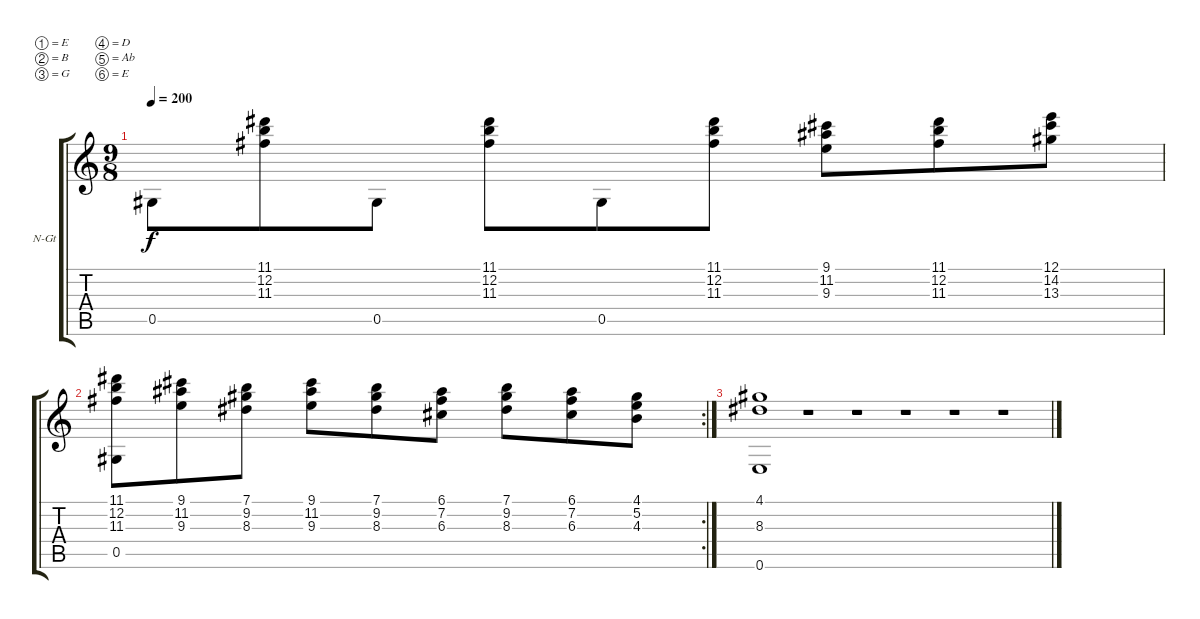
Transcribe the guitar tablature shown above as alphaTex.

\bracketExtendMode groupsimilarinstruments
\firstSystemTrackNameOrientation horizontal
\otherSystemsTrackNameOrientation horizontal
\track ("Classic Guitar" "N-Gt") {instrument acousticguitarnylon}
\staff {score tabs}
\tuning (E4 B3 G3 D3 Ab2 E2)
\ts (9 8)
\tempo 200
\clef g2
\ks c
0.5.8{dy f} (11.1 12.2 11.3).8 0.5.8 (11.1 12.2 11.3).8 0.5.8 (11.1 12.2 11.3).8 (9.1 11.2 9.3).8 (11.1 12.2 11.3).8 (12.1 14.2 13.3).8 |
\rc 2
(11.1 12.2 11.3 0.5).8 (9.1 11.2 9.3).8 (7.1 9.2 8.3).8 (9.1 11.2 9.3).8 (7.1 9.2 8.3).8 (6.1 7.2 6.3).8 (7.1 9.2 8.3).8 (6.1 7.2 6.3).8 (4.1 5.2 4.3).8 |
(4.1 8.3 0.6).1 r.1 r.1 r.1 r.1 r.1
